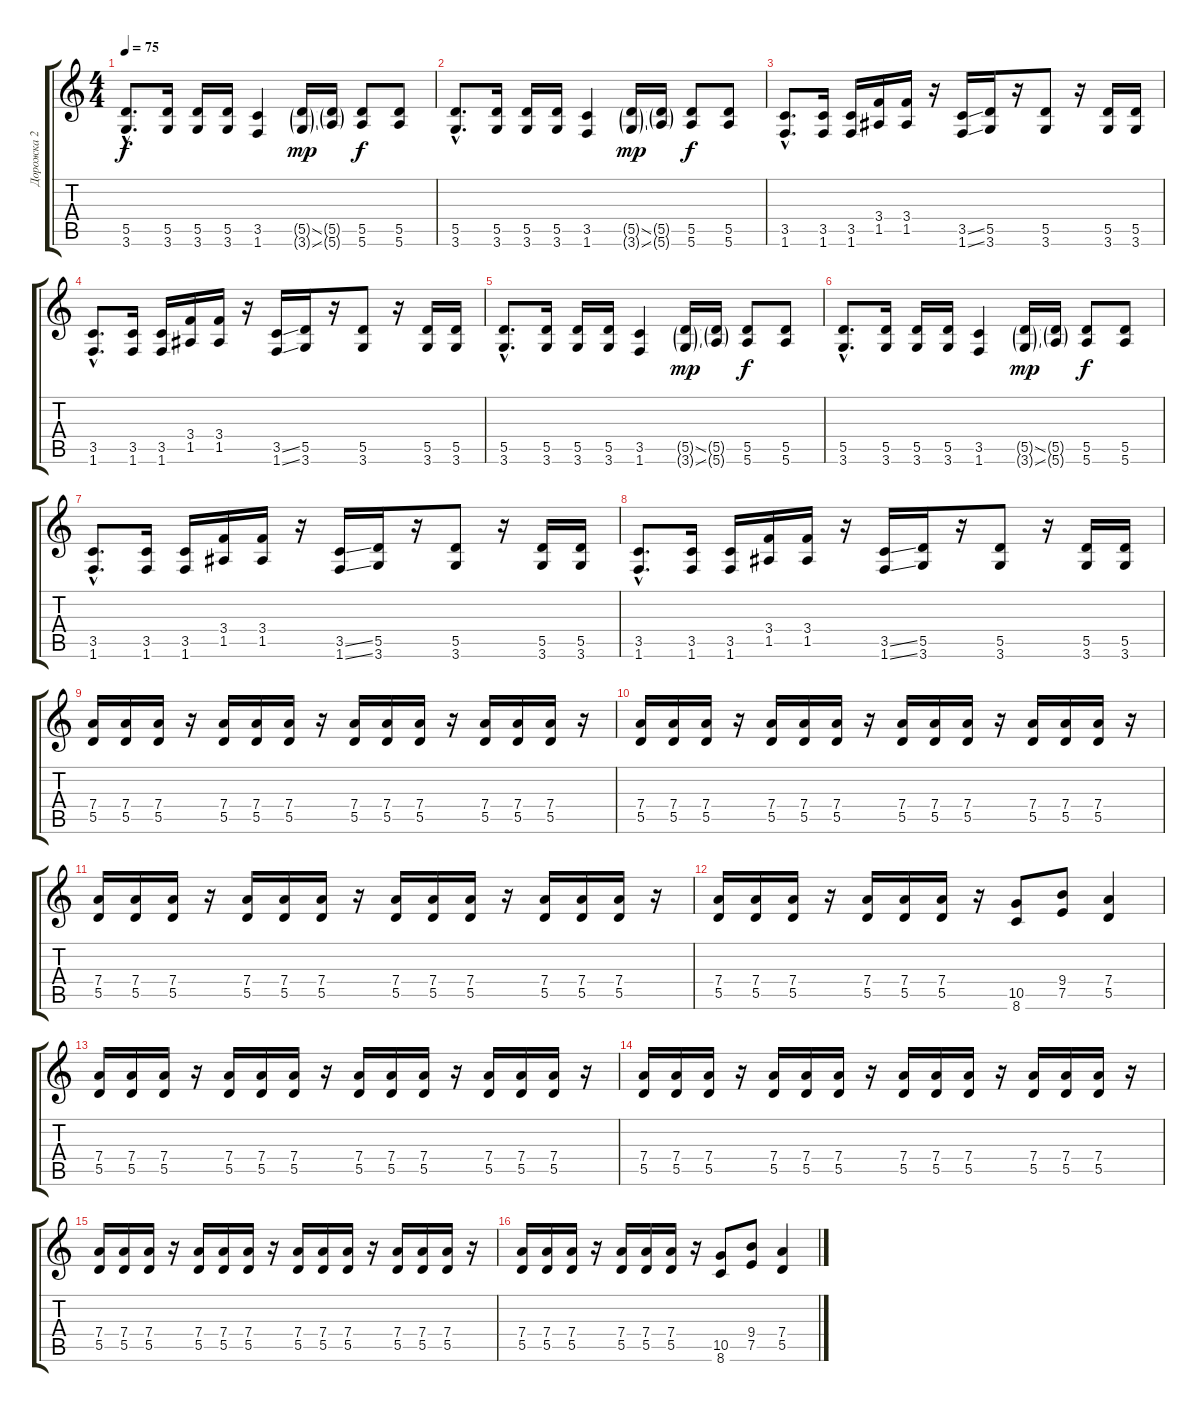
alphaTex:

\track ("Дорожка 2" "Дорожка 2") {instrument distortionguitar}
\staff {score tabs}
\tuning (E4 B3 G3 D3 A2 E2) {hide}
\ts (4 4)
\tempo 75
\clef g2
\ks c
(5.5{hac} 3.6{hac}).8{d dy f} (5.5 3.6).16 (5.5 3.6).16 (5.5 3.6).16 (3.5 1.6).4 (5.5{ss g} 3.6{ss g}).16{dy mp} (5.5{g} 5.6{g}).16 (5.5 5.6).8{dy f} (5.5 5.6).8 |
(5.5{hac} 3.6{hac}).8{d} (5.5 3.6).16 (5.5 3.6).16 (5.5 3.6).16 (3.5 1.6).4 (5.5{ss g} 3.6{ss g}).16{dy mp} (5.5{g} 5.6{g}).16 (5.5 5.6).8{dy f} (5.5 5.6).8 |
(3.5{hac} 1.6{hac}).8{d} (3.5 1.6).16 (3.5 1.6).16 (3.4 1.5).16 (3.4 1.5).16 r.16 (3.5{ss} 1.6{ss}).16 (5.5 3.6).16 r.16 (5.5 3.6).8 r.16 (5.5 3.6).16 (5.5 3.6).16 |
(3.5{hac} 1.6{hac}).8{d} (3.5 1.6).16 (3.5 1.6).16 (3.4 1.5).16 (3.4 1.5).16 r.16 (3.5{ss} 1.6{ss}).16 (5.5 3.6).16 r.16 (5.5 3.6).8 r.16 (5.5 3.6).16 (5.5 3.6).16 |
(5.5{hac} 3.6{hac}).8{d} (5.5 3.6).16 (5.5 3.6).16 (5.5 3.6).16 (3.5 1.6).4 (5.5{ss g} 3.6{ss g}).16{dy mp} (5.5{g} 5.6{g}).16 (5.5 5.6).8{dy f} (5.5 5.6).8 |
(5.5{hac} 3.6{hac}).8{d} (5.5 3.6).16 (5.5 3.6).16 (5.5 3.6).16 (3.5 1.6).4 (5.5{ss g} 3.6{ss g}).16{dy mp} (5.5{g} 5.6{g}).16 (5.5 5.6).8{dy f} (5.5 5.6).8 |
(3.5{hac} 1.6{hac}).8{d} (3.5 1.6).16 (3.5 1.6).16 (3.4 1.5).16 (3.4 1.5).16 r.16 (3.5{ss} 1.6{ss}).16 (5.5 3.6).16 r.16 (5.5 3.6).8 r.16 (5.5 3.6).16 (5.5 3.6).16 |
(3.5{hac} 1.6{hac}).8{d} (3.5 1.6).16 (3.5 1.6).16 (3.4 1.5).16 (3.4 1.5).16 r.16 (3.5{ss} 1.6{ss}).16 (5.5 3.6).16 r.16 (5.5 3.6).8 r.16 (5.5 3.6).16 (5.5 3.6).16 |
(7.4 5.5).16 (7.4 5.5).16 (7.4 5.5).16 r.16 (7.4 5.5).16 (7.4 5.5).16 (7.4 5.5).16 r.16 (7.4 5.5).16 (7.4 5.5).16 (7.4 5.5).16 r.16 (7.4 5.5).16 (7.4 5.5).16 (7.4 5.5).16 r.16 |
(7.4 5.5).16 (7.4 5.5).16 (7.4 5.5).16 r.16 (7.4 5.5).16 (7.4 5.5).16 (7.4 5.5).16 r.16 (7.4 5.5).16 (7.4 5.5).16 (7.4 5.5).16 r.16 (7.4 5.5).16 (7.4 5.5).16 (7.4 5.5).16 r.16 |
(7.4 5.5).16 (7.4 5.5).16 (7.4 5.5).16 r.16 (7.4 5.5).16 (7.4 5.5).16 (7.4 5.5).16 r.16 (7.4 5.5).16 (7.4 5.5).16 (7.4 5.5).16 r.16 (7.4 5.5).16 (7.4 5.5).16 (7.4 5.5).16 r.16 |
(7.4 5.5).16 (7.4 5.5).16 (7.4 5.5).16 r.16 (7.4 5.5).16 (7.4 5.5).16 (7.4 5.5).16 r.16 (10.5 8.6).8 (9.4 7.5).8 (7.4 5.5).4 |
(7.4 5.5).16 (7.4 5.5).16 (7.4 5.5).16 r.16 (7.4 5.5).16 (7.4 5.5).16 (7.4 5.5).16 r.16 (7.4 5.5).16 (7.4 5.5).16 (7.4 5.5).16 r.16 (7.4 5.5).16 (7.4 5.5).16 (7.4 5.5).16 r.16 |
(7.4 5.5).16 (7.4 5.5).16 (7.4 5.5).16 r.16 (7.4 5.5).16 (7.4 5.5).16 (7.4 5.5).16 r.16 (7.4 5.5).16 (7.4 5.5).16 (7.4 5.5).16 r.16 (7.4 5.5).16 (7.4 5.5).16 (7.4 5.5).16 r.16 |
(7.4 5.5).16 (7.4 5.5).16 (7.4 5.5).16 r.16 (7.4 5.5).16 (7.4 5.5).16 (7.4 5.5).16 r.16 (7.4 5.5).16 (7.4 5.5).16 (7.4 5.5).16 r.16 (7.4 5.5).16 (7.4 5.5).16 (7.4 5.5).16 r.16 |
(7.4 5.5).16 (7.4 5.5).16 (7.4 5.5).16 r.16 (7.4 5.5).16 (7.4 5.5).16 (7.4 5.5).16 r.16 (10.5 8.6).8 (9.4 7.5).8 (7.4 5.5).4
